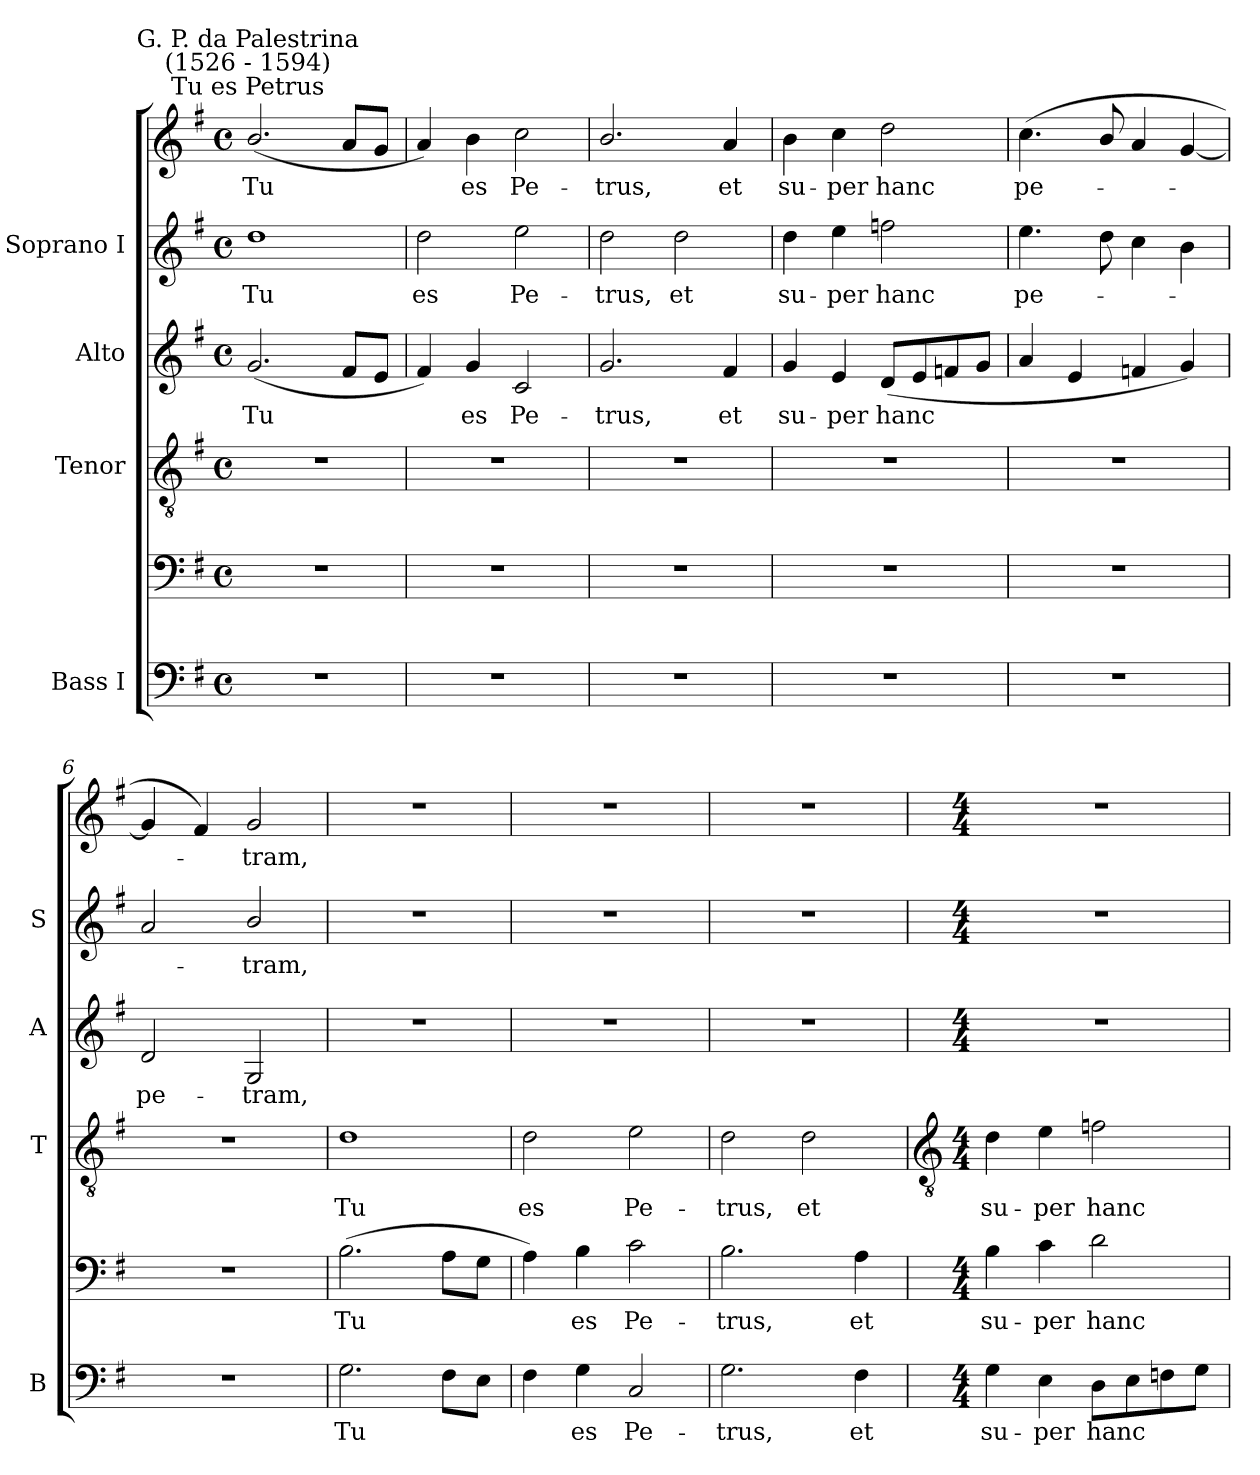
**kern	**text	**kern	**text	**kern	**text	**kern	**text	**kern	**text	**kern	**text
*part4	*part4	*part4	*part4	*part3	*part3	*part2	*part2	*part1	*part1	*part1	*part1
*staff6	*staff6	*staff5	*staff5	*staff4	*staff4	*staff3	*staff3	*staff2	*staff2	*staff1	*staff1
*I"Bass I	*	*	*	*I"Tenor	*	*I"Alto	*	*I"Soprano I	*	*	*
*I'B	*	*	*	*I'T	*	*I'A	*	*I'S	*	*	*
*clefF4	*	*clefF4	*	*clefGv2	*	*clefG2	*	*clefG2	*	*clefG2	*
*k[f#]	*	*k[f#]	*	*k[f#]	*	*k[f#]	*	*k[f#]	*	*k[f#]	*
*G:	*	*G:	*	*G:	*	*G:	*	*G:	*	*G:	*
*M4/4	*	*M4/4	*	*M4/4	*	*M4/4	*	*M4/4	*	*M4/4	*
*met(c)	*	*met(c)	*	*met(c)	*	*met(c)	*	*met(c)	*	*met(c)	*
=1	=1	=1	=1	=1	=1	=1	=1	=1	=1	=1	=1
!	!	!	!	!	!	!	!	!	!	!LO:TX:a:cj:t=Tu es Petrus	!
!	!	!	!	!	!	!	!	!	!	!LO:TX:a:cj:t=G. P. da Palestrina\n(1526 - 1594)	!
!	!	!	!	!	!	!	!LO:LY:b	!	!LO:LY:b	!	!LO:LY:b
1r	.	1r	.	1r	.	(<2.g	Tu	1dd	Tu	(<2.b/	Tu
.	.	.	.	.	.	8f#L	.	.	.	8aL	.
.	.	.	.	.	.	8eJ	.	.	.	8gJ	.
=2	=2	=2	=2	=2	=2	=2	=2	=2	=2	=2	=2
!	!	!	!	!	!	!	!	!	!LO:LY:b	!	!
1r	.	1r	.	1r	.	4f#)	.	2dd	-es	4a)	.
!	!	!	!	!	!	!	!LO:LY:b	!	!	!	!LO:LY:b
.	.	.	.	.	.	4g	es	.	.	4b	es
!	!	!	!	!	!	!	!LO:LY:b	!	!LO:LY:b	!	!LO:LY:b
.	.	.	.	.	.	2c	Pe-	2ee	Pe-	2cc	Pe-
=3	=3	=3	=3	=3	=3	=3	=3	=3	=3	=3	=3
!	!	!	!	!	!	!	!LO:LY:b	!	!LO:LY:b	!	!LO:LY:b
1r	.	1r	.	1r	.	2.g	-trus,	2dd	trus,	2.b/	-trus,
!	!	!	!	!	!	!	!	!	!LO:LY:b	!	!
.	.	.	.	.	.	.	.	2dd	et	.	.
!	!	!	!	!	!	!	!LO:LY:b	!	!	!	!LO:LY:b
.	.	.	.	.	.	4f#	et	.	.	4a	et
=4	=4	=4	=4	=4	=4	=4	=4	=4	=4	=4	=4
!	!	!	!	!	!	!	!LO:LY:b	!	!LO:LY:b	!	!LO:LY:b
1r	.	1r	.	1r	.	4g	su-	4dd	su-	4b	su-
!	!	!	!	!	!	!	!LO:LY:b	!	!LO:LY:b	!	!LO:LY:b
.	.	.	.	.	.	4e	-per	4ee	-per	4cc	-per
!	!	!	!	!	!	!	!LO:LY:b	!	!LO:LY:b	!	!LO:LY:b
.	.	.	.	.	.	(<8dL	hanc	2ffn	hanc	2dd	hanc
.	.	.	.	.	.	8e	.	.	.	.	.
.	.	.	.	.	.	8fn	.	.	.	.	.
.	.	.	.	.	.	8gJ	.	.	.	.	.
=5	=5	=5	=5	=5	=5	=5	=5	=5	=5	=5	=5
!	!	!	!	!	!	!	!	!	!LO:LY:b	!	!LO:LY:b
1r	.	1r	.	1r	.	4a	.	4.ee	pe-	(<4.cc	pe-
.	.	.	.	.	.	4e	.	.	.	.	.
.	.	.	.	.	.	.	.	8dd	.	8b/	.
.	.	.	.	.	.	4fn	.	4cc	.	4a	.
.	.	.	.	.	.	4g)	.	4b	.	[4g	.
=6	=6	=6	=6	=6	=6	=6	=6	=6	=6	=6	=6
!	!	!	!	!	!	!	!LO:LY:b	!	!	!	!
1r	.	1r	.	1r	.	2d	pe-	2a	.	4g]	.
.	.	.	.	.	.	.	.	.	.	4f#)	.
!	!	!	!	!	!	!	!LO:LY:b	!	!LO:LY:b	!	!LO:LY:b
.	.	.	.	.	.	2G	-tram,	2b/	tram,	2g	tram,
=7	=7	=7	=7	=7	=7	=7	=7	=7	=7	=7	=7
!	!LO:LY:b	!	!LO:LY:b	!	!LO:LY:b	!	!	!	!	!	!
2.G	Tu	(>2.B\	Tu	1d	Tu	1r	.	1r	.	1r	.
8F#L	.	8AL	.	.	.	.	.	.	.	.	.
8EJ	.	8GJ	.	.	.	.	.	.	.	.	.
=8	=8	=8	=8	=8	=8	=8	=8	=8	=8	=8	=8
!	!	!	!	!	!LO:LY:b	!	!	!	!	!	!
4F#	.	4A)	.	2d	es	1r	.	1r	.	1r	.
!	!LO:LY:b	!	!LO:LY:b	!	!	!	!	!	!	!	!
4G	-es	4B	es	.	.	.	.	.	.	.	.
!	!LO:LY:b	!	!LO:LY:b	!	!LO:LY:b	!	!	!	!	!	!
2C	Pe-	2c	Pe-	2e	Pe-	.	.	.	.	.	.
=9	=9	=9	=9	=9	=9	=9	=9	=9	=9	=9	=9
!	!LO:LY:b	!	!LO:LY:b	!	!LO:LY:b	!	!	!	!	!	!
2.G	trus,	2.B\	-trus,	2d	-trus,	1r	.	1r	.	1r	.
!	!	!	!	!	!LO:LY:b	!	!	!	!	!	!
.	.	.	.	2d	et	.	.	.	.	.	.
!	!LO:LY:b	!	!LO:LY:b	!	!	!	!	!	!	!	!
4F#	et	4A	et	.	.	.	.	.	.	.	.
!!LO:LB:g=z
=10	=10	=10	=10	=10	=10	=10	=10	=10	=10	=10	=10
*	*	*	*	*clefGv2	*	*	*	*	*	*	*
*M4/4	*	*M4/4	*	*M4/4	*	*M4/4	*	*M4/4	*	*M4/4	*
!	!LO:LY:b	!	!LO:LY:b	!	!LO:LY:b	!	!	!	!	!	!
4G	su-	4B	su-	4d	su-	1r	.	1r	.	1r	.
!	!LO:LY:b	!	!LO:LY:b	!	!LO:LY:b	!	!	!	!	!	!
4E	-per	4c	-per	4e	-per	.	.	.	.	.	.
!	!LO:LY:b	!	!LO:LY:b	!	!LO:LY:b	!	!	!	!	!	!
8DL	hanc	2d	hanc	2fn	hanc	.	.	.	.	.	.
8E	.	.	.	.	.	.	.	.	.	.	.
8Fn	.	.	.	.	.	.	.	.	.	.	.
8GJ	.	.	.	.	.	.	.	.	.	.	.
=	=	=	=	=	=	=	=	=	=	=	=
*-	*-	*-	*-	*-	*-	*-	*-	*-	*-	*-	*-
